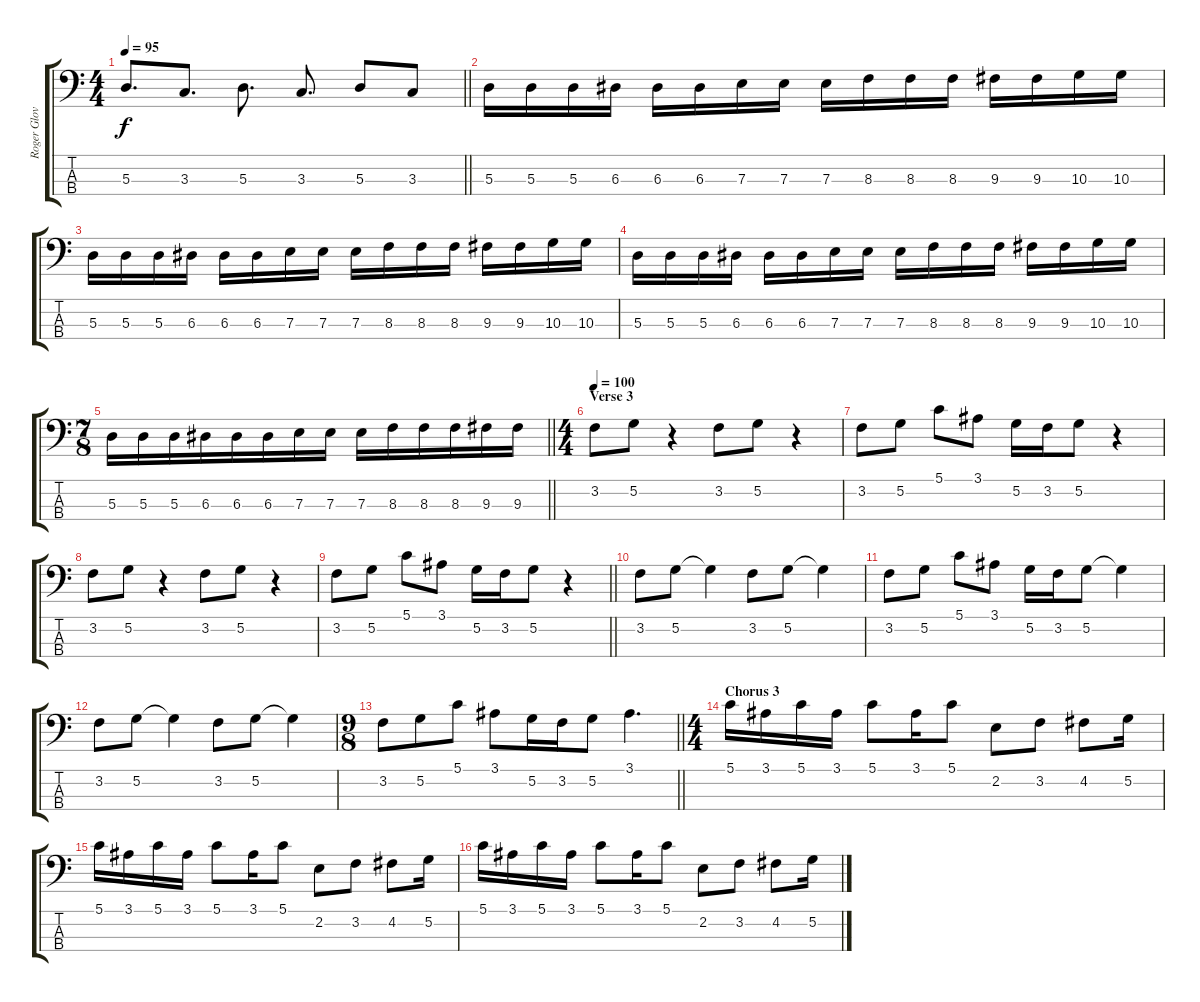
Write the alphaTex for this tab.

\track ("Roger Glover - Bass" "Roger Glov") {instrument electricbasspick}
\staff {score tabs}
\tuning (G2 D2 A1 E1) {hide}
\ts (4 4)
\tempo 95
\clef f4
\barLineRight lightlight
\ks c
5.3.8{d dy f} 3.3.8{d} 5.3.8{d} 3.3.8{d} 5.3.8 3.3.8 |
5.3.16 5.3.16 5.3.16 6.3.16 6.3.16 6.3.16 7.3.16 7.3.16 7.3.16 8.3.16 8.3.16 8.3.16 9.3.16 9.3.16 10.3.16 10.3.16 |
5.3.16 5.3.16 5.3.16 6.3.16 6.3.16 6.3.16 7.3.16 7.3.16 7.3.16 8.3.16 8.3.16 8.3.16 9.3.16 9.3.16 10.3.16 10.3.16 |
5.3.16 5.3.16 5.3.16 6.3.16 6.3.16 6.3.16 7.3.16 7.3.16 7.3.16 8.3.16 8.3.16 8.3.16 9.3.16 9.3.16 10.3.16 10.3.16 |
\ts (7 8)
\barLineRight lightlight
5.3.16 5.3.16 5.3.16 6.3.16 6.3.16 6.3.16 7.3.16 7.3.16 7.3.16 8.3.16 8.3.16 8.3.16 9.3.16 9.3.16 |
\ts (4 4)
\section ("" "Verse 3")
\tempo 100
3.2.8 5.2.8 r.4 3.2.8 5.2.8 r.4 |
3.2.8 5.2.8 5.1.8 3.1.8 5.2.16 3.2.16 5.2.8 r.4 |
3.2.8 5.2.8 r.4 3.2.8 5.2.8 r.4 |
\barLineRight lightlight
3.2.8 5.2.8 5.1.8 3.1.8 5.2.16 3.2.16 5.2.8 r.4 |
3.2.8 5.2.8 5.2{t}.4 3.2.8 5.2.8 5.2{t}.4 |
3.2.8 5.2.8 5.1.8 3.1.8 5.2.16 3.2.16 5.2.8 5.2{t}.4 |
3.2.8 5.2.8 5.2{t}.4 3.2.8 5.2.8 5.2{t}.4 |
\ts (9 8)
\barLineRight lightlight
3.2.8 5.2.8 5.1.8 3.1.8 5.2.16 3.2.16 5.2.8 3.1.4{d} |
\ts (4 4)
\section ("" "Chorus 3")
5.1.16 3.1.16 5.1.16 3.1.16 5.1.8 3.1.16 5.1.8 2.2.8 3.2.8 4.2.8 5.2.16 |
5.1.16 3.1.16 5.1.16 3.1.16 5.1.8 3.1.16 5.1.8 2.2.8 3.2.8 4.2.8 5.2.16 |
5.1.16 3.1.16 5.1.16 3.1.16 5.1.8 3.1.16 5.1.8 2.2.8 3.2.8 4.2.8 5.2.16
